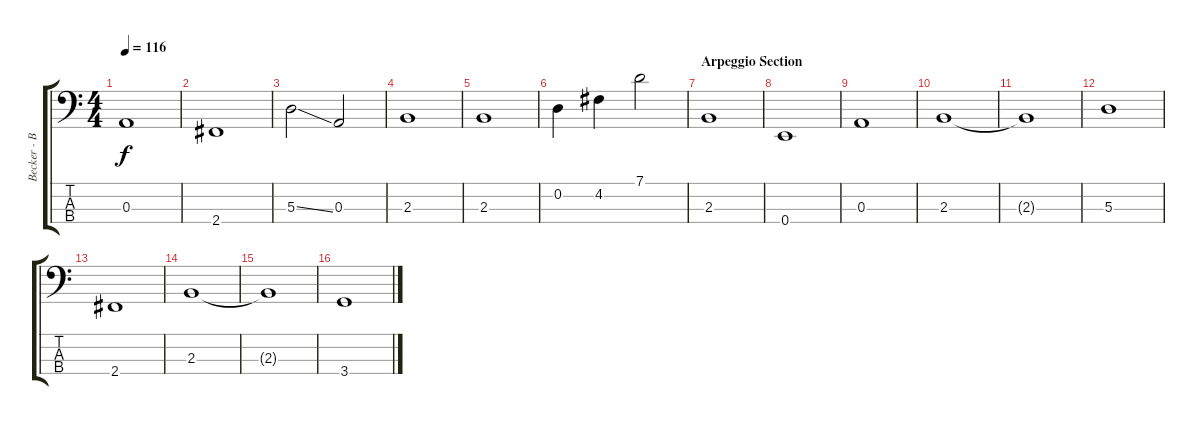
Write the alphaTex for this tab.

\track ("Becker - Bass " "Becker - B") {instrument electricbasspick}
\staff {score tabs}
\tuning (G2 D2 A1 E1) {hide}
\ts (4 4)
\tempo 116
\clef f4
\ks c
0.3.1{dy f} |
2.4.1 |
5.3{ss}.2 0.3.2 |
2.3.1 |
2.3.1 |
0.2.4 4.2.4 7.1.2 |
\section ("" "Arpeggio Section")
2.3.1 |
0.4.1 |
0.3.1 |
2.3.1 |
2.3{t}.1 |
5.3.1 |
2.4.1 |
2.3.1 |
2.3{t}.1 |
3.4.1
